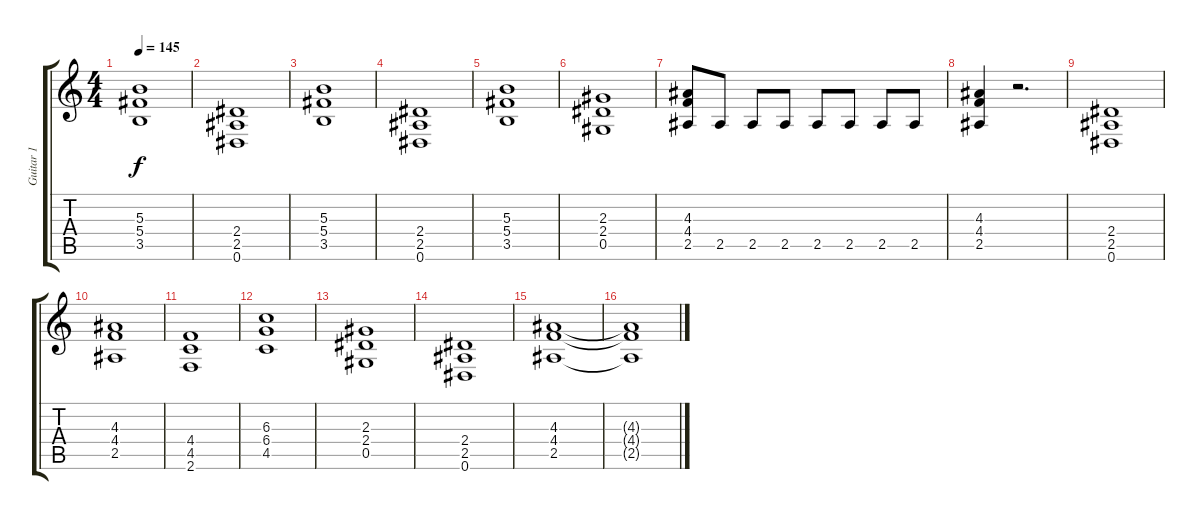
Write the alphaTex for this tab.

\track ("Guitar 1" "Guitar 1") {instrument distortionguitar}
\staff {score tabs}
\tuning (Eb4 Bb3 Gb3 Db3 Ab2 Eb2) {hide}
\ts (4 4)
\tempo 145
\clef g2
\ks c
(5.3 5.4 3.5).1{dy f} |
(2.4 2.5 0.6).1 |
(5.3 5.4 3.5).1 |
(2.4 2.5 0.6).1 |
(5.3 5.4 3.5).1 |
(2.3 2.4 0.5).1 |
(4.3 4.4 2.5).8 2.5.8 2.5.8 2.5.8 2.5.8 2.5.8 2.5.8 2.5.8 |
(4.3 4.4 2.5).4 r.2{d} |
(2.4 2.5 0.6).1 |
(4.3 4.4 2.5).1 |
(4.4 4.5 2.6).1 |
(6.3 6.4 4.5).1 |
(2.3 2.4 0.5).1 |
(2.4 2.5 0.6).1 |
(4.3 4.4 2.5).1 |
(4.3{t} 4.4{t} 2.5{t}).1
